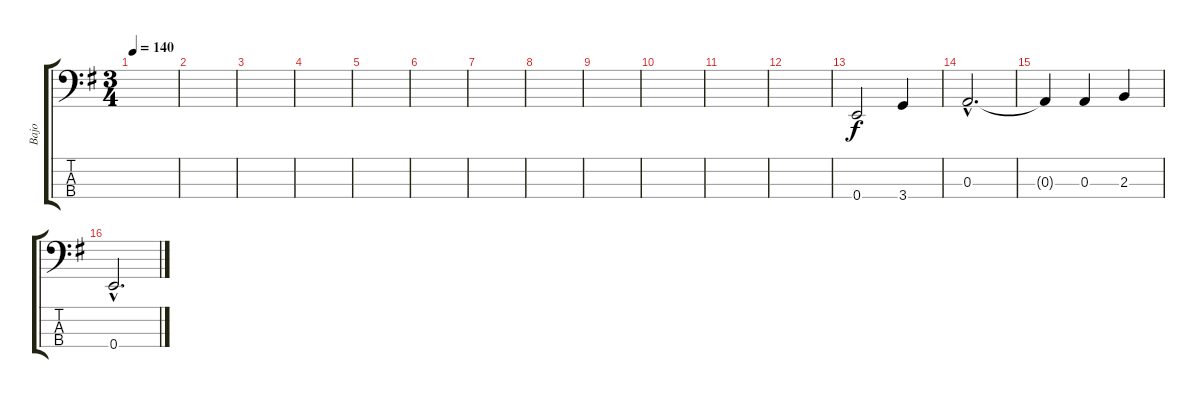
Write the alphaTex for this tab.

\track ("Bajo" "Bajo") {instrument electricbassfinger}
\staff {score tabs}
\tuning (G2 D2 A1 E1) {hide}
\ts (3 4)
\tempo 140
\clef f4
\ks g
|
|
|
|
|
|
|
|
|
|
|
|
0.4.2 3.4.4 |
0.3{hac}.2{d} |
0.3{t}.4 0.3.4 2.3.4 |
0.4{hac}.2{d}
